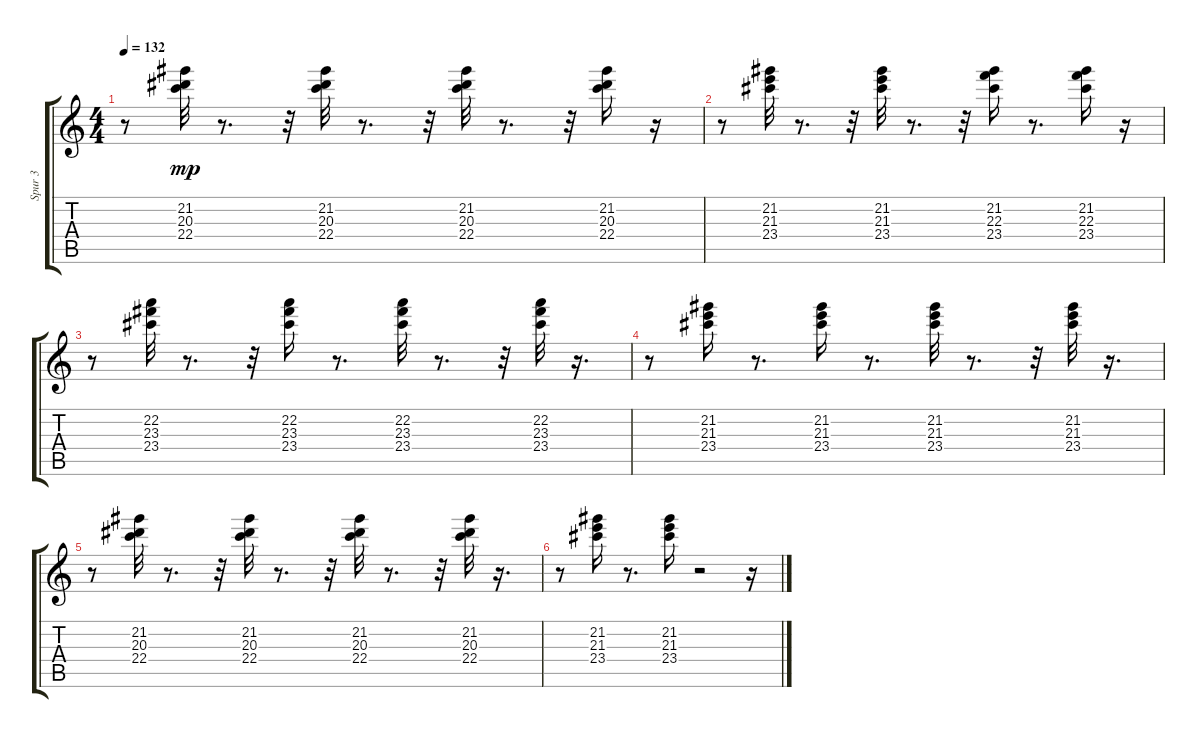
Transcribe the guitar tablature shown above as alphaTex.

\track ("Spur 3" "Spur 3") {instrument electricguitarjazz}
\staff {score tabs}
\tuning (E4 B3 G3 D3 A2 E2) {hide}
\ts (4 4)
\tempo 132
\clef g2
\ks c
r.8{dy mp} (21.2 20.3 22.4).32 r.8{d} r.32 (21.2 20.3 22.4).32 r.8{d} r.32 (21.2 20.3 22.4).32 r.8{d} r.32 (21.2 20.3 22.4).16 r.16 |
r.8 (21.2 21.3 23.4).32 r.8{d} r.32 (21.2 21.3 23.4).32 r.8{d} r.32 (21.2 22.3 23.4).16 r.8{d} (21.2 22.3 23.4).16 r.16 |
r.8 (22.2 23.3 23.4).32 r.8{d} r.32 (22.2 23.3 23.4).16 r.8{d} (22.2 23.3 23.4).32 r.8{d} r.32 (22.2 23.3 23.4).32 r.16{d} |
r.8 (21.2 21.3 23.4).16 r.8{d} (21.2 21.3 23.4).16 r.8{d} (21.2 21.3 23.4).32 r.8{d} r.32 (21.2 21.3 23.4).32 r.16{d} |
r.8 (21.2 20.3 22.4).32 r.8{d} r.32 (21.2 20.3 22.4).32 r.8{d} r.32 (21.2 20.3 22.4).32 r.8{d} r.32 (21.2 20.3 22.4).32 r.16{d} |
r.8 (21.2 21.3 23.4).16 r.8{d} (21.2 21.3 23.4).16 r.2 r.16
